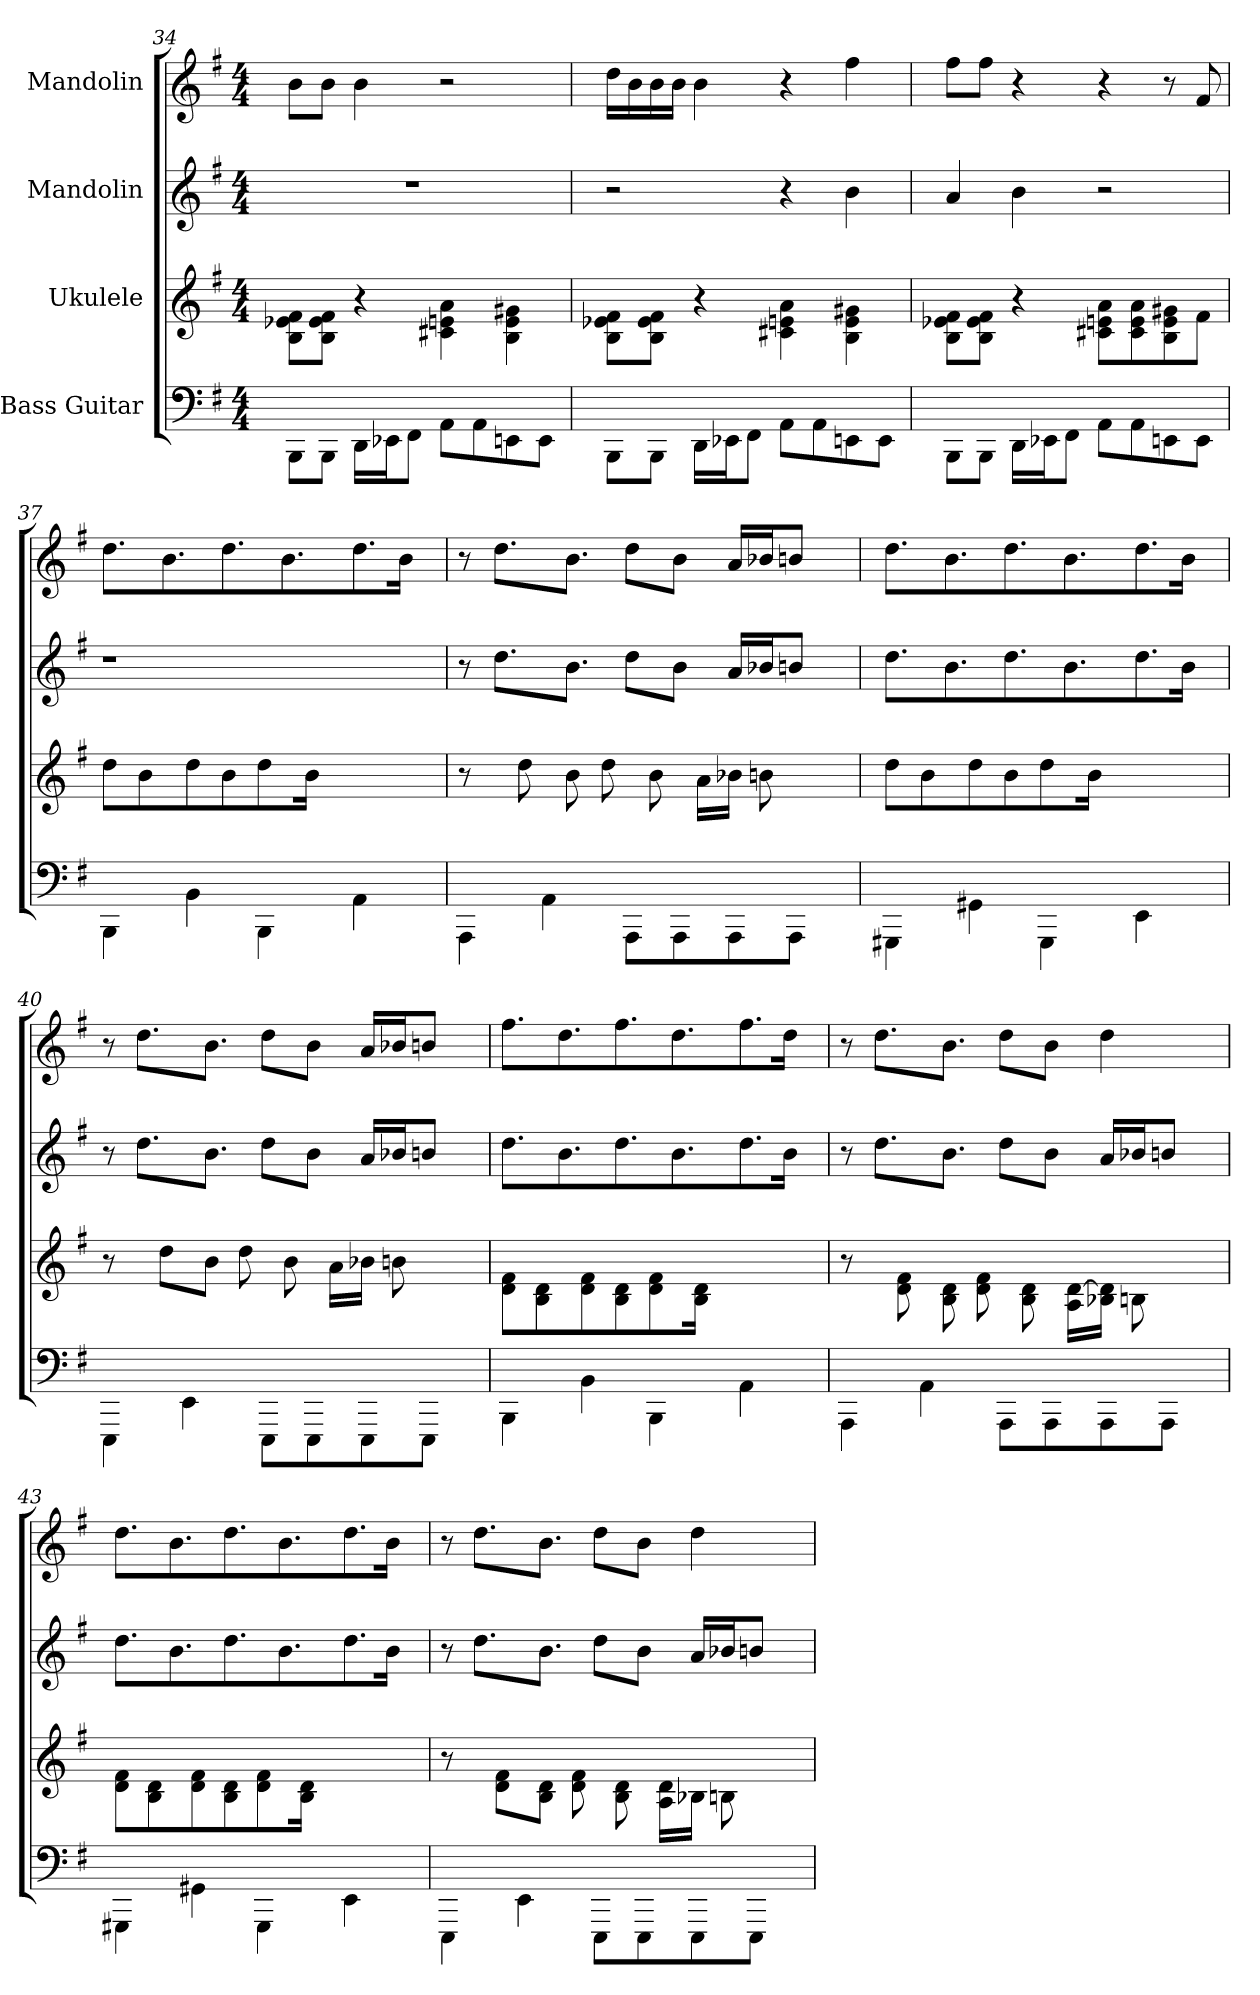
**kern	**kern	**kern	**kern
*part4	*part3	*part2	*part1
*staff4	*staff3	*staff2	*staff1
*I"Bass Guitar	*I"Ukulele	*I"Mandolin	*I"Mandolin
*	*	*clefG2	*clefG2
*k[f#]	*k[f#]	*k[f#]	*k[f#]
*G:	*G:	*G:	*G:
*M4/4	*M4/4	*M4/4	*M4/4
=34	=34	=34	=34
8BBBi\L	8Bj\ 8e-j\ 8f#j\L	1r	8bZ\L
8BBBi\J	8Bj\ 8e-j\ 8f#j\J	.	8bZ\J
16DDi\LL	4r	.	4bZ\
16EE-i\J	.	.	.
8FF#i\J	.	.	.
8AAi\L	4c#j\ 4ej\ 4aj\	.	2r
8AAi\	.	.	.
8EEi\	4Bj\ 4ej\ 4g#j\	.	.
8EEi\J	.	.	.
=35	=35	=35	=35
8BBBi\L	8Bj\ 8e-j\ 8f#j\L	2r	16ddZ\LL
.	.	.	16bZ\
8BBBi\J	8Bj\ 8e-j\ 8f#j\J	.	16bZ\
.	.	.	16bZ\JJ
16DDi\LL	4r	.	4bZ\
16EE-i\J	.	.	.
8FF#i\J	.	.	.
8AAi\L	4c#j\ 4ej\ 4aj\	4r	4r
8AAi\	.	.	.
8EEi\	4Bj\ 4ej\ 4g#j\	4bV\	4ff#Z\
8EEi\J	.	.	.
=36	=36	=36	=36
8BBBi\L	8Bj\ 8e-j\ 8f#j\L	4aV/	8ff#Z\L
8BBBi\J	8Bj\ 8e-j\ 8f#j\J	.	8ff#Z\J
16DDi\LL	4r	4bV\	4r
16EE-i\J	.	.	.
8FF#i\J	.	.	.
8AAi\L	8c#j\ 8ej\ 8aj\L	2r	4r
8AAi\	8c#j\ 8ej\ 8aj\	.	.
8EEi\	8Bj\ 8ej\ 8g#j\	.	8r
8EEi\J	8f#j\J	.	8f#Z/
=37	=37	=37	=37
4BBBi\	8ddj\L	1r	8.ddZ\L
.	8bj\	.	.
.	.	.	8.bZ\
4BBi\	8ddj\	.	.
.	8bj\	.	8.ddZ\
4BBBi\	8ddj\	.	.
.	.	.	8.bZ\
.	16bj\Jk	.	.
.	4ryy	.	.
4AAi\	.	.	8.ddZ\
.	16ryy	.	16bZ\Jk
16ryy	16ryy	16ryy	16ryy
=38	=38	=38	=38
4AAAi\	8r	8r	8r
.	16ryy	8.ddV\L	8.ddZ\L
.	8ddj\	.	.
4AAi\	.	.	.
.	8bj\	8.bV\J	8.bZ\J
.	8ddj\	.	.
8AAAi\L	.	8ddV\L	8ddZ\L
.	8bj\	.	.
8AAAi\	.	8bV\J	8bZ\J
.	16aj\LL	.	.
8AAAi\	16b-j\JJ	16aV/LL	16aZ/LL
.	8bj\	16b-XV/J	16b-XZ/J
8AAAi\J	.	8bnV/J	8bnZ/J
.	8ryy	.	.
16ryy	.	16ryy	16ryy
!!LO:PB:g=z
=39	=39	=39	=39
4GGG#i\	8ddj\L	8.ddV\L	8.ddZ\L
.	8bj\	.	.
.	.	8.bV\	8.bZ\
4GG#i\	8ddj\	.	.
.	8bj\	8.ddV\	8.ddZ\
4GGG#i\	8ddj\	.	.
.	.	8.bV\	8.bZ\
.	16bj\Jk	.	.
.	4ryy	.	.
4EEi\	.	8.ddV\	8.ddZ\
.	16ryy	16bV\Jk	16bZ\Jk
16ryy	16ryy	16ryy	16ryy
=40	=40	=40	=40
4EEEi\	8r	8r	8r
.	16ryy	8.ddV\L	8.ddZ\L
.	8ddj\L	.	.
4EEi\	.	.	.
.	8bj\J	8.bV\J	8.bZ\J
.	8ddj\	.	.
8EEEi\L	.	8ddV\L	8ddZ\L
.	8bj\	.	.
8EEEi\	.	8bV\J	8bZ\J
.	16aj\LL	.	.
8EEEi\	16b-j\JJ	16aV/LL	16aZ/LL
.	8bj\	16b-XV/J	16b-XZ/J
8EEEi\J	.	8bnV/J	8bnZ/J
.	8ryy	.	.
16ryy	.	16ryy	16ryy
=41	=41	=41	=41
4BBBi\	8dj\ 8f#j\L	8.ddV\L	8.ff#Z\L
.	8Bj\ 8dj\	.	.
.	.	8.bV\	8.ddZ\
4BBi\	8dj\ 8f#j\	.	.
.	8Bj\ 8dj\	8.ddV\	8.ff#Z\
4BBBi\	8dj\ 8f#j\	.	.
.	.	8.bV\	8.ddZ\
.	16Bj\ 16dj\Jk	.	.
.	4ryy	.	.
4AAi\	.	8.ddV\	8.ff#Z\
.	16ryy	16bV\Jk	16ddZ\Jk
16ryy	16ryy	16ryy	16ryy
=42	=42	=42	=42
4AAAi\	8r	8r	8r
.	16ryy	8.ddV\L	8.ddZ\L
.	8dj\ 8f#j\	.	.
4AAi\	.	.	.
.	8Bj\ 8dj\	8.bV\J	8.bZ\J
.	8dj\ 8f#j\	.	.
8AAAi\L	.	8ddV\L	8ddZ\L
.	8Bj\ 8dj\	.	.
8AAAi\	.	8bV\J	8bZ\J
.	16Aj\ [16dj\LL	.	.
8AAAi\	16B-j\ 16dj\]JJ	16aV/LL	4ddZ\
.	8Bj\	16b-XV/J	.
8AAAi\J	.	8bnV/J	.
.	8ryy	.	.
16ryy	.	16ryy	16ryy
!!LO:LB:g=z
=43	=43	=43	=43
4GGG#i\	8dj\ 8f#j\L	8.ddV\L	8.ddZ\L
.	8Bj\ 8dj\	.	.
.	.	8.bV\	8.bZ\
4GG#i\	8dj\ 8f#j\	.	.
.	8Bj\ 8dj\	8.ddV\	8.ddZ\
4GGG#i\	8dj\ 8f#j\	.	.
.	.	8.bV\	8.bZ\
.	16Bj\ 16dj\Jk	.	.
.	4ryy	.	.
4EEi\	.	8.ddV\	8.ddZ\
.	16ryy	16bV\Jk	16bZ\Jk
16ryy	16ryy	16ryy	16ryy
=44	=44	=44	=44
4EEEi\	8r	8r	8r
.	16ryy	8.ddV\L	8.ddZ\L
.	8dj\ 8f#j\L	.	.
4EEi\	.	.	.
.	8Bj\ 8dj\J	8.bV\J	8.bZ\J
.	8dj\ 8f#j\	.	.
8EEEi\L	.	8ddV\L	8ddZ\L
.	8Bj\ 8dj\	.	.
8EEEi\	.	8bV\J	8bZ\J
.	16Aj\ 16dj\LL	.	.
8EEEi\	16B-j\JJ	16aV/LL	4ddZ\
.	8Bj\	16b-XV/J	.
8EEEi\J	.	8bnV/J	.
.	8ryy	.	.
16ryy	.	16ryy	16ryy
=	=	=	=
*-	*-	*-	*-
